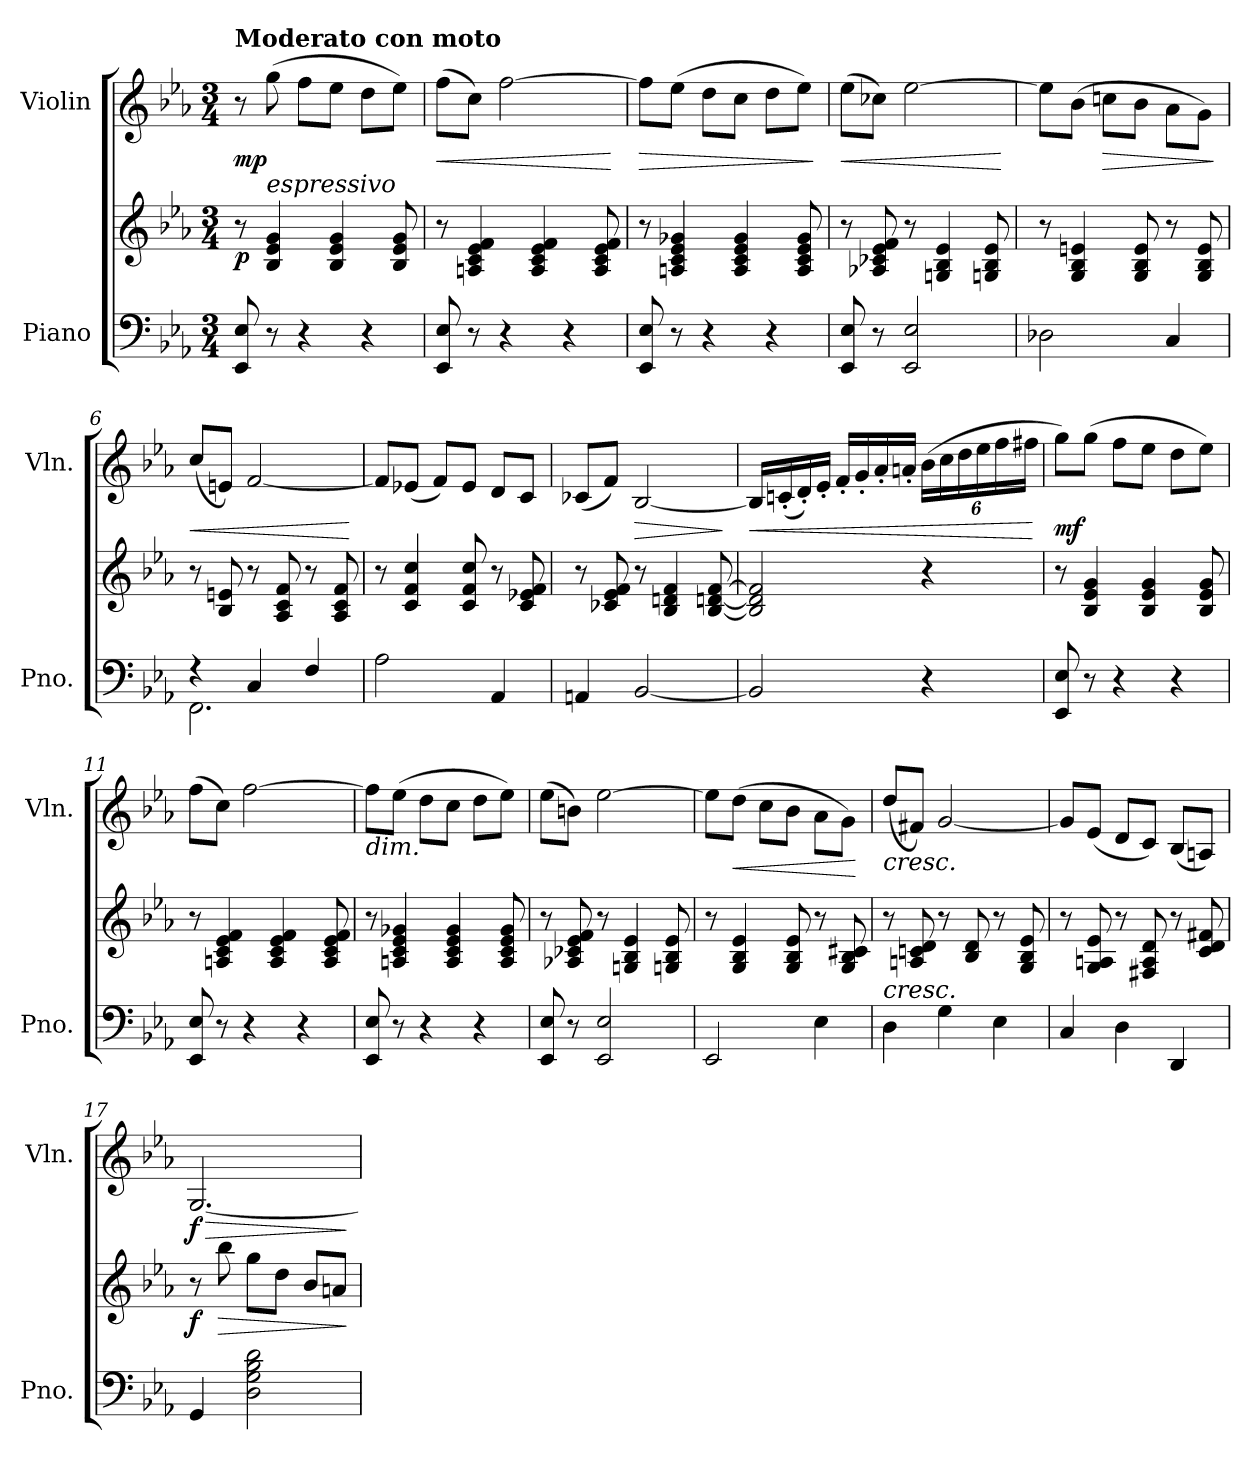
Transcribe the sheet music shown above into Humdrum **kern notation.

**kern	**kern	**dynam	**kern	**dynam
*part2	*part2	*part2	*part1	*part1
*staff3	*staff2	*staff2/3	*staff1	*staff1
*I"Piano	*	*	*I"Violin	*
*I'Pno.	*	*	*I'Vln.	*
*clefF4	*clefG2	*	*clefG2	*
*k[b-e-a-]	*k[b-e-a-]	*	*k[b-e-a-]	*
*M3/4	*M3/4	*	*M3/4	*
*MM78	*MM78	*	*MM78	*
=1	=1	=1	=1	=1
!	!	!	!LO:TX:a:B:t=Moderato con moto	!
!	!	!LO:DY:b	!	!LO:DY:b
8EE-/ 8E-/	8r	p	8r	mp
!	!	!	!LO:TX:b:i:t=espressivo	!
8r	4B-/ 4e-/ 4g/	.	(>8gg\	.
4r	.	.	8ff\L	.
.	4B-/ 4e-/ 4g/	.	8ee-\J	.
4r	.	.	8dd\L	.
.	8B-/ 8e-/ 8g/	.	8ee-\J)	.
=2	=2	=2	=2	=2
!	!	!	!	!LO:HP:b
8EE-/ 8E-/	8r	.	(>8ff\L	<
8r	4An/ 4c/ 4e-/ 4f/	.	8cc\J)	.
4r	.	.	[2ff\	.
.	4A/ 4c/ 4e-/ 4f/	.	.	.
4r	.	.	.	.
.	8A/ 8c/ 8e-/ 8f/	.	.	.
.	.	.	.	[
=3	=3	=3	=3	=3
!	!	!	!	!LO:HP:b
8EE-/ 8E-/	8r	.	8ff\L]	>
8r	4An/ 4c/ 4e-/ 4g-X/	.	(>8ee-\J	.
4r	.	.	8dd\L	.
.	4A/ 4c/ 4e-/ 4g-/	.	8cc\J	.
4r	.	.	8dd\L	.
.	8A/ 8c/ 8e-/ 8g-/	.	8ee-\J)	.
.	.	.	.	]
=4	=4	=4	=4	=4
!	!	!	!	!LO:HP:b
8EE-/ 8E-/	8r	.	(>8ee-\L	<
8r	8A-X/ 8c-X/ 8e-/ 8f/	.	8cc-X\J)	.
2EE-/ 2E-/	8r	.	[2ee-\	.
.	4Gn/ 4B-/ 4e-/	.	.	.
.	8Gn/ 8B-/ 8e-/	.	.	.
.	.	.	.	[
=5	=5	=5	=5	=5
2D-X\	8r	.	8ee-\L]	.
.	4G/ 4B-/ 4en/	.	(>8b-\J	.
!	!	!	!	!LO:HP:b
.	.	.	8ccn\L	>
.	8G/ 8B-/ 8e/	.	8b-\J	.
4C/	8r	.	8a-\L	.
.	8G/ 8B-/ 8e/	.	8g\J)	.
.	.	.	.	]
!!LO:LB:g=z
=6	=6	=6	=6	=6
*^	*	*	*	*
!	!	!	!	!	!LO:HP:b
4r	2.FF\	8r	.	(<8cc/L	<
.	.	8B-/ 8en/	.	8en/J)	.
4C/	.	8r	.	[2f/	.
.	.	8A-/ 8c/ 8f/	.	.	.
4F/	.	8r	.	.	.
.	.	8A-/ 8c/ 8f/	.	.	.
*v	*v	*	*	*	*
.	.	.	.	[
=7	=7	=7	=7	=7
2A-\	8r	.	8f/L]	.
.	4c/ 4f/ 4cc/	.	(<8e-X/J	.
.	.	.	8f/L)	.
.	8c/ 8f/ 8cc/	.	8e-/J	.
4AA-/	8r	.	8d/L	.
.	8c/ 8e-X/ 8f/	.	8c/J	.
=8	=8	=8	=8	=8
4AAn/	8r	.	(<8c-X/L	.
.	8c-X/ 8e-/ 8f/	.	8f/J)	.
!	!	!	!	!LO:HP:b
[2BB-/	8r	.	[2B-/	>
.	4B-/ 4dn/ 4f/	.	.	.
.	[8B-/ [8dn/ [8f/	.	.	.
.	.	.	.	]
=9	=9	=9	=9	=9
!	!	!	!	!LO:HP:b
2BB-/]	2B-/] 2dn/] 2f/]	.	16B-/LL]	<
.	.	.	(<16cn'/	.
.	.	.	16d'/)	.
.	.	.	16e-'/JJ	.
.	.	.	16f'/LL	.
.	.	.	16g'/	.
.	.	.	16a-'/	.
.	.	.	16an'/JJ	.
*	*	*	*Xbrackettup	*
4r	4r	.	(>24b-\LL	.
.	.	.	24cc\	.
.	.	.	24dd\	.
.	.	.	24ee-\	.
.	.	.	24ff\	.
.	.	.	24ff#X\JJ	.
.	.	.	.	[
!!LO:LB:g=z
=10	=10	=10	=10	=10
!	!	!	!	!LO:DY:b
8EE-/ 8E-/	8r	.	8gg\L)	mf
8r	4B-/ 4e-/ 4g/	.	(>8gg\J	.
4r	.	.	8ff\L	.
.	4B-/ 4e-/ 4g/	.	8ee-\J	.
4r	.	.	8dd\L	.
.	8B-/ 8e-/ 8g/	.	8ee-\J)	.
=11	=11	=11	=11	=11
8EE-/ 8E-/	8r	.	(>8ff\L	.
8r	4An/ 4c/ 4e-/ 4f/	.	8cc\J)	.
4r	.	.	[2ff\	.
.	4A/ 4c/ 4e-/ 4f/	.	.	.
4r	.	.	.	.
.	8A/ 8c/ 8e-/ 8f/	.	.	.
=12	=12	=12	=12	=12
!	!	!	!LO:TX:b:i:t=dim.	!
8EE-/ 8E-/	8r	.	8ff\L]	.
8r	4An/ 4c/ 4e-/ 4g-X/	.	(>8ee-\J	.
4r	.	.	8dd\L	.
.	4A/ 4c/ 4e-/ 4g-/	.	8cc\J	.
4r	.	.	8dd\L	.
.	8A/ 8c/ 8e-/ 8g-/	.	8ee-\J)	.
=13	=13	=13	=13	=13
8EE-/ 8E-/	8r	.	(>8ee-\L	.
8r	8A-X/ 8c-X/ 8e-/ 8f/	.	8bn\J)	.
2EE-/ 2E-/	8r	.	[2ee-\	.
.	4Gn/ 4B-/ 4e-/	.	.	.
.	8Gn/ 8B-/ 8e-/	.	.	.
=14	=14	=14	=14	=14
2EE-/	8r	.	8ee-\L]	.
!	!	!	!	!LO:HP:b
.	4G/ 4B-/ 4e-/	.	(>8dd\J	<
.	.	.	8cc\L	.
.	8G/ 8B-/ 8e-/	.	8b-\J	.
4E-\	8r	.	8a-\L	.
.	8G/ 8B-/ 8c#X/	.	8g\J)	.
.	.	.	.	[
!!LO:PB:g=z
=15	=15	=15	=15	=15
!	!	!	!LO:TX:b:i:t=cresc.	!
!LO:TX:a:i:t=cresc.	!	!	!	!
4D\	8r	.	(<8dd/L	.
.	8An/ 8cn/ 8d/	.	8f#X/J)	.
4G\	8r	.	[2g/	.
.	8B-/ 8d/	.	.	.
4E-\	8r	.	.	.
.	8G/ 8B-/ 8e-/	.	.	.
=16	=16	=16	=16	=16
4C/	8r	.	8g/L]	.
.	8G/ 8An/ 8e-/	.	(<8e-/J	.
4D\	8r	.	8d/L	.
.	8F#X/ 8A/ 8d/	.	8c/J)	.
4DD/	8r	.	(<8B-/L	.
.	8c/ 8d/ 8f#X/	.	8An/J)	.
=17	=17	=17	=17	=17
!	!	!LO:DY:b	!	!LO:HP:b
!	!	!	!	!LO:DY:n=1:b
4GG/	8r	f	[2.G/	> f
!	!	!LO:HP:b	!	!
.	8bb-\	>	.	.
2D\ 2G\ 2B-\ 2d\	8gg\L	.	.	.
.	8dd\J	.	.	.
.	8b-/L	.	.	.
.	8an/J	.	.	.
.	.	]	.	]
=	=	=	=	=
*-	*-	*-	*-	*-
